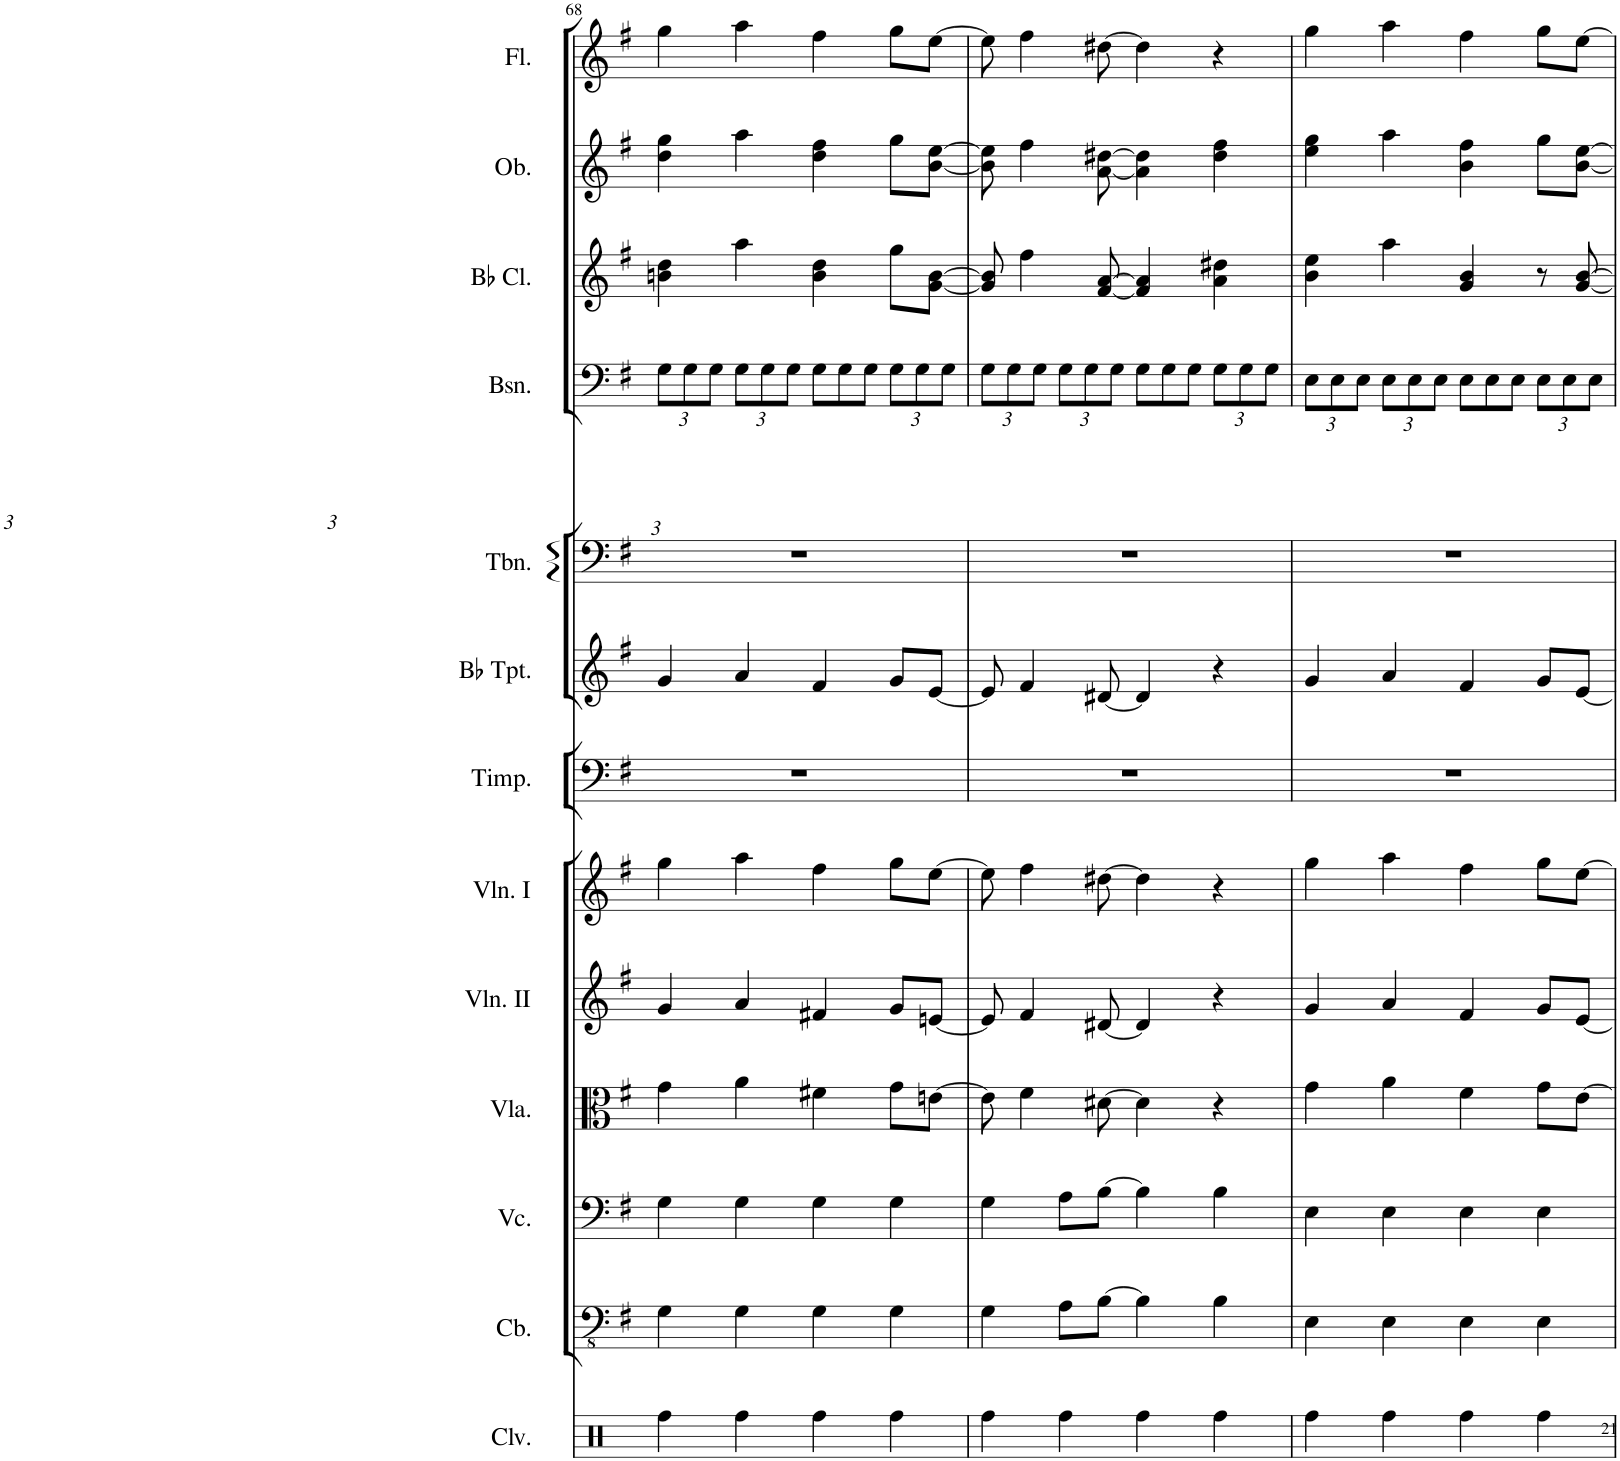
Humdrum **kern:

**kern	**kern	**kern	**kern	**kern	**kern	**kern	**kern	**kern	**kern	**kern	**kern	**kern
*part13	*part12	*part11	*part10	*part9	*part8	*part7	*part6	*part5	*part4	*part3	*part2	*part1
*staff13	*staff12	*staff11	*staff10	*staff9	*staff8	*staff7	*staff6	*staff5	*staff4	*staff3	*staff2	*staff1
*I"Tubular Bells	*I"Contrabasses	*I"Violoncellos	*I"Violas	*I"Violins II	*I"Violins I	*I"Timpani	*I"Trumpets in Bb	*I"Trombone	*I"Bassoons	*I"Clarinets in Bb	*I"Oboes	*I"Flutes
*I'Tu. Be.	*I'Cb.	*I'Vc.	*I'Vla.	*I'Vln. II	*I'Vln. I	*I'Timp.	*	*I'Tbn.	*I'Bsn.	*	*I'Ob.	*I'Fl.
!!LO:PB:g=z
*clefG2	*clefFv4	*clefF4	*clefC3	*clefG2	*clefG2	*clefF4	*clefG2	*clefF4	*clefF4	*clefG2	*clefG2	*clefG2
*	*ITrd7c12	*	*	*	*	*	*ITrd1c2	*	*	*ITrd1c2	*	*
*k[f#]	*k[f#]	*k[f#]	*k[f#]	*k[f#]	*k[f#]	*k[f#]	*k[f#]	*k[f#]	*k[f#]	*k[f#]	*k[f#]	*k[f#]
*M4/4	*M4/4	*M4/4	*M4/4	*M4/4	*M4/4	*M4/4	*M4/4	*M4/4	*M4/4	*M4/4	*M4/4	*M4/4
*	*	*	*	*	*	*	*	*	*Xbrackettup	*	*	*
=68	=68	=68	=68	=68	=68	=68	=68	=68	=68	=68	=68	=68
4bb\	4GG\	4G\	4g\	4g/	4gg\	1r	4g/	1r	12G\L	4bn\ 4dd\	4dd\ 4gg\	4gg\
.	.	.	.	.	.	.	.	.	12G\	.	.	.
.	.	.	.	.	.	.	.	.	12G\J	.	.	.
4bb\	4GG\	4G\	4a\	4a/	4aa\	.	4a/	.	12G\L	4aa\	4aa\	4aa\
.	.	.	.	.	.	.	.	.	12G\	.	.	.
.	.	.	.	.	.	.	.	.	12G\J	.	.	.
4bb\	4GG\	4G\	4f#X\	4f#X/	4ff#\	.	4f#/	.	12G\L	4b\ 4dd\	4dd\ 4ff#\	4ff#\
.	.	.	.	.	.	.	.	.	12G\	.	.	.
.	.	.	.	.	.	.	.	.	12G\J	.	.	.
4bb\	4GG\	4G\	8g\L	8g/L	8gg\L	.	8g/L	.	12G\L	8gg\L	8gg\L	8gg\L
.	.	.	.	.	.	.	.	.	12G\	.	.	.
.	.	.	[8en\J	[8en/J	[8ee\J	.	[8e/J	.	.	[8g\ [8b\J	[8b\ [8ee\J	[8ee\J
.	.	.	.	.	.	.	.	.	12G\J	.	.	.
=69	=69	=69	=69	=69	=69	=69	=69	=69	=69	=69	=69	=69
4bb\	4GG\	4G\	8e\]	8e/]	8ee\]	1r	8e/]	1r	12G\L	8g/] 8b/]	8b\] 8ee\]	8ee\]
.	.	.	.	.	.	.	.	.	12G\	.	.	.
.	.	.	4f#\	4f#/	4ff#\	.	4f#/	.	.	4ff#\	4ff#\	4ff#\
.	.	.	.	.	.	.	.	.	12G\J	.	.	.
4bb\	8AA\L	8A\L	.	.	.	.	.	.	12G\L	.	.	.
.	.	.	.	.	.	.	.	.	12G\	.	.	.
.	[8BB\J	[8B\J	[8d#X\	[8d#X/	[8dd#X\	.	[8d#X/	.	.	[8f#/ [8a/	[8a\ [8dd#X\	[8dd#X\
.	.	.	.	.	.	.	.	.	12G\J	.	.	.
4bb\	4BB\]	4B\]	4d#\]	4d#/]	4dd#\]	.	4d#/]	.	12G\L	4f#/] 4a/]	4a\] 4dd#\]	4dd#\]
.	.	.	.	.	.	.	.	.	12G\	.	.	.
.	.	.	.	.	.	.	.	.	12G\J	.	.	.
4bb\	4BB\	4B\	4r	4r	4r	.	4r	.	12G\L	4a\ 4dd#X\	4dd#\ 4ff#\	4r
.	.	.	.	.	.	.	.	.	12G\	.	.	.
.	.	.	.	.	.	.	.	.	12G\J	.	.	.
=70	=70	=70	=70	=70	=70	=70	=70	=70	=70	=70	=70	=70
4bb\	4EE\	4E\	4g\	4g/	4gg\	1r	4g/	1r	12E\L	4b\ 4ee\	4ee\ 4gg\	4gg\
.	.	.	.	.	.	.	.	.	12E\	.	.	.
.	.	.	.	.	.	.	.	.	12E\J	.	.	.
4bb\	4EE\	4E\	4a\	4a/	4aa\	.	4a/	.	12E\L	4aa\	4aa\	4aa\
.	.	.	.	.	.	.	.	.	12E\	.	.	.
.	.	.	.	.	.	.	.	.	12E\J	.	.	.
4bb\	4EE\	4E\	4f#\	4f#/	4ff#\	.	4f#/	.	12E\L	4g/ 4b/	4b\ 4ff#\	4ff#\
.	.	.	.	.	.	.	.	.	12E\	.	.	.
.	.	.	.	.	.	.	.	.	12E\J	.	.	.
4bb\	4EE\	4E\	8g\L	8g/L	8gg\L	.	8g/L	.	12E\L	8r	8gg\L	8gg\L
.	.	.	.	.	.	.	.	.	12E\	.	.	.
.	.	.	[8e\J	[8e/J	[8ee\J	.	[8e/J	.	.	[8g/ [8b/	[8b\ [8ee\J	[8ee\J
.	.	.	.	.	.	.	.	.	12E\J	.	.	.
=	=	=	=	=	=	=	=	=	=	=	=	=
*-	*-	*-	*-	*-	*-	*-	*-	*-	*-	*-	*-	*-
